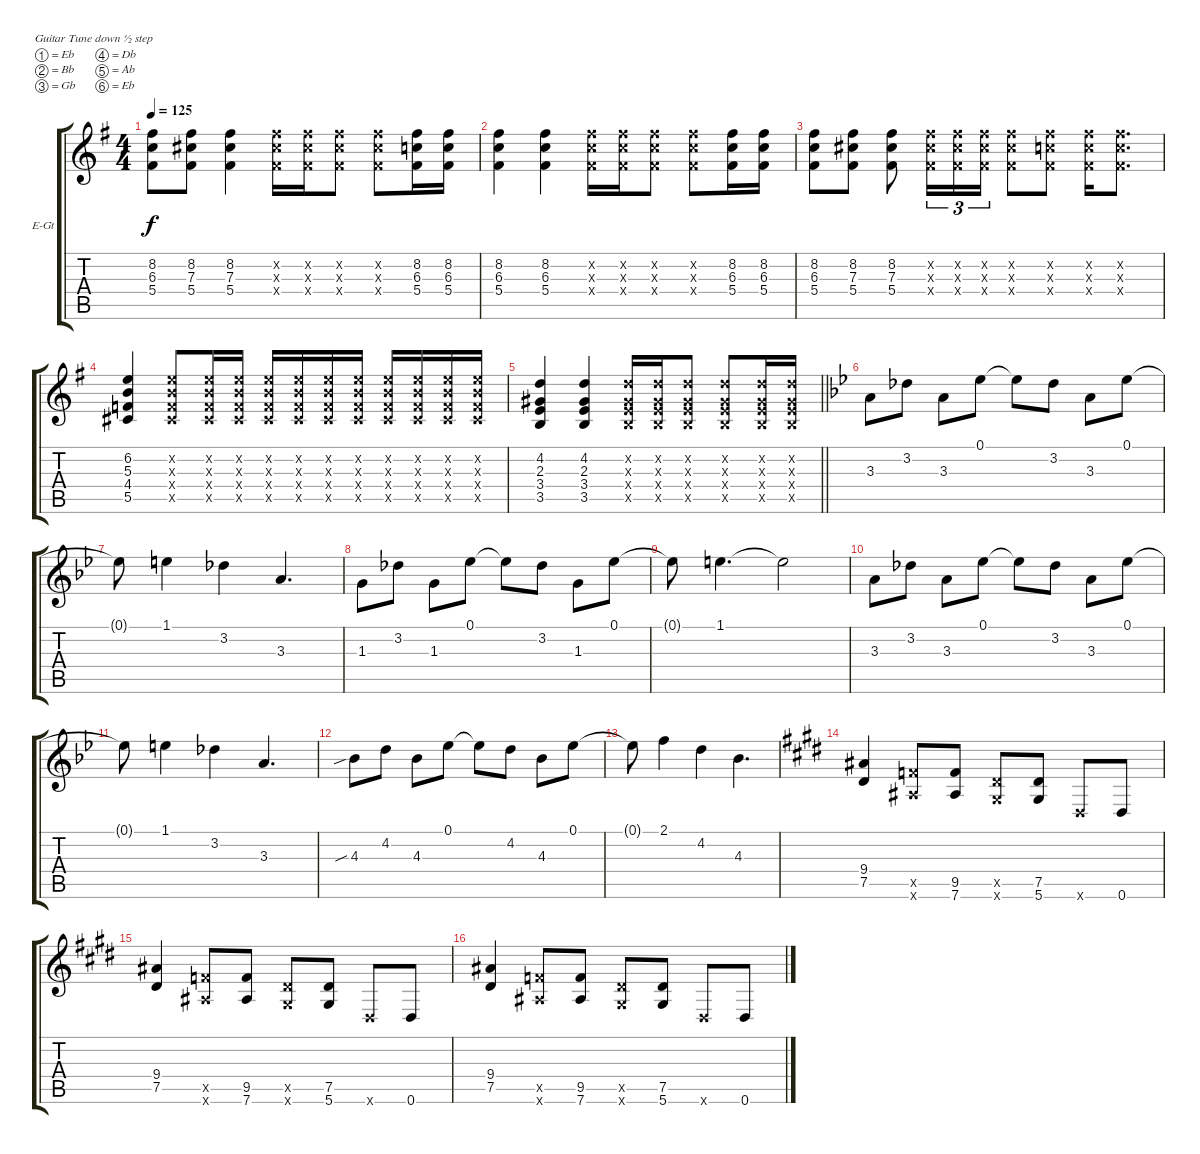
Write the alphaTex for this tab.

\bracketExtendMode groupsimilarinstruments
\firstSystemTrackNameOrientation horizontal
\otherSystemsTrackNameOrientation horizontal
\track ("Untitled" "E-Gt") {instrument overdrivenguitar}
\staff {score tabs}
\tuning (Eb4 Bb3 Gb3 Db3 Ab2 Eb2)
\ts (4 4)
\tempo 125
\clef g2
\ks g
(8.2 6.3 5.4).8{dy f} (8.2 7.3 5.4).8 (8.2 7.3 5.4).4 (8.2{x} 7.3{x} 5.4{x}).16 (8.2{x} 7.3{x} 5.4{x}).16 (8.2{x} 7.3{x} 5.4{x}).8 (8.2{x} 7.3{x} 5.4{x}).8 (8.2 6.3 5.4).16 (8.2 6.3 5.4).16 |
(8.2 6.3 5.4).4 (8.2 6.3 5.4).4 (8.2{x} 6.3{x} 5.4{x}).16 (8.2{x} 6.3{x} 5.4{x}).16 (8.2{x} 6.3{x} 5.4{x}).8 (8.2{x} 6.3{x} 5.4{x}).8 (8.2 6.3 5.4).16 (8.2 6.3 5.4).16 |
(8.2 6.3 5.4).8 (8.2 7.3 5.4).8 (8.2 7.3 5.4).8 (8.2{x} 7.3{x} 5.4{x}).16{tu (3 2)} (8.2{x} 7.3{x} 5.4{x}).16{tu (3 2)} (8.2{x} 7.3{x} 5.4{x}).16{tu (3 2)} (8.2{x} 7.3{x} 5.4{x}).8 (8.2{x} 6.3{x} 5.4{x}).8 (8.2{x} 6.3{x} 5.4{x}).16 (8.2{x} 6.3{x} 5.4{x}).8{d} |
(6.2 5.3 4.4 5.5).4 (6.2{x} 5.3{x} 4.4{x} 5.5{x}).8 (6.2{x} 5.3{x} 4.4{x} 5.5{x}).16 (6.2{x} 5.3{x} 4.4{x} 5.5{x}).16 (6.2{x} 5.3{x} 4.4{x} 5.5{x}).16 (6.2{x} 5.3{x} 4.4{x} 5.5{x}).16 (6.2{x} 5.3{x} 4.4{x} 5.5{x}).16 (6.2{x} 5.3{x} 4.4{x} 5.5{x}).16 (6.2{x} 5.3{x} 4.4{x} 5.5{x}).16 (6.2{x} 5.3{x} 4.4{x} 5.5{x}).16 (6.2{x} 5.3{x} 4.4{x} 5.5{x}).16 (6.2{x} 5.3{x} 4.4{x} 5.5{x}).16 |
\barLineRight lightlight
(4.2 2.3 3.4 3.5).4 (4.2 2.3 3.4 3.5).4 (4.2{x} 2.3{x} 3.4{x} 3.5{x}).16 (4.2{x} 2.3{x} 3.4{x} 3.5{x}).16 (4.2{x} 2.3{x} 3.4{x} 3.5{x}).8 (4.2{x} 2.3{x} 3.4{x} 3.5{x}).8 (4.2{x} 2.3{x} 3.4{x} 3.5{x}).16 (4.2{x} 2.3{x} 3.4{x} 3.5{x}).16 |
\ks bb
3.3.8 3.2.8 3.3.8 0.1.8 0.1{t}.8 3.2.8 3.3.8 0.1.8 |
0.1{t}.8 1.1.4 3.2.4 3.3.4{d} |
1.3.8 3.2.8 1.3.8 0.1.8 0.1{t}.8 3.2.8 1.3.8 0.1.8 |
0.1{t}.8 1.1.4{d} 1.1{t}.2 |
3.3.8 3.2.8 3.3.8 0.1.8 0.1{t}.8 3.2.8 3.3.8 0.1.8 |
0.1{t}.8 1.1.4 3.2.4 3.3.4{d} |
4.3{sib}.8 4.2.8 4.3.8 0.1.8 0.1{t}.8 4.2.8 4.3.8 0.1.8 |
0.1{t}.8 2.1.4 4.2.4 4.3.4{d} |
\ks e
(9.4 7.5).4 (9.5{x} 7.6{x}).8 (9.5 7.6).8 (7.5{x} 5.6{x}).8 (7.5 5.6).8 0.6{x}.8 0.6.8 |
\ks c#minor
(9.4 7.5).4 (9.5{x} 7.6{x}).8 (9.5 7.6).8 (7.5{x} 5.6{x}).8 (7.5 5.6).8 0.6{x}.8 0.6.8 |
(9.4 7.5).4 (9.5{x} 7.6{x}).8 (9.5 7.6).8 (7.5{x} 5.6{x}).8 (7.5 5.6).8 0.6{x}.8 0.6.8
